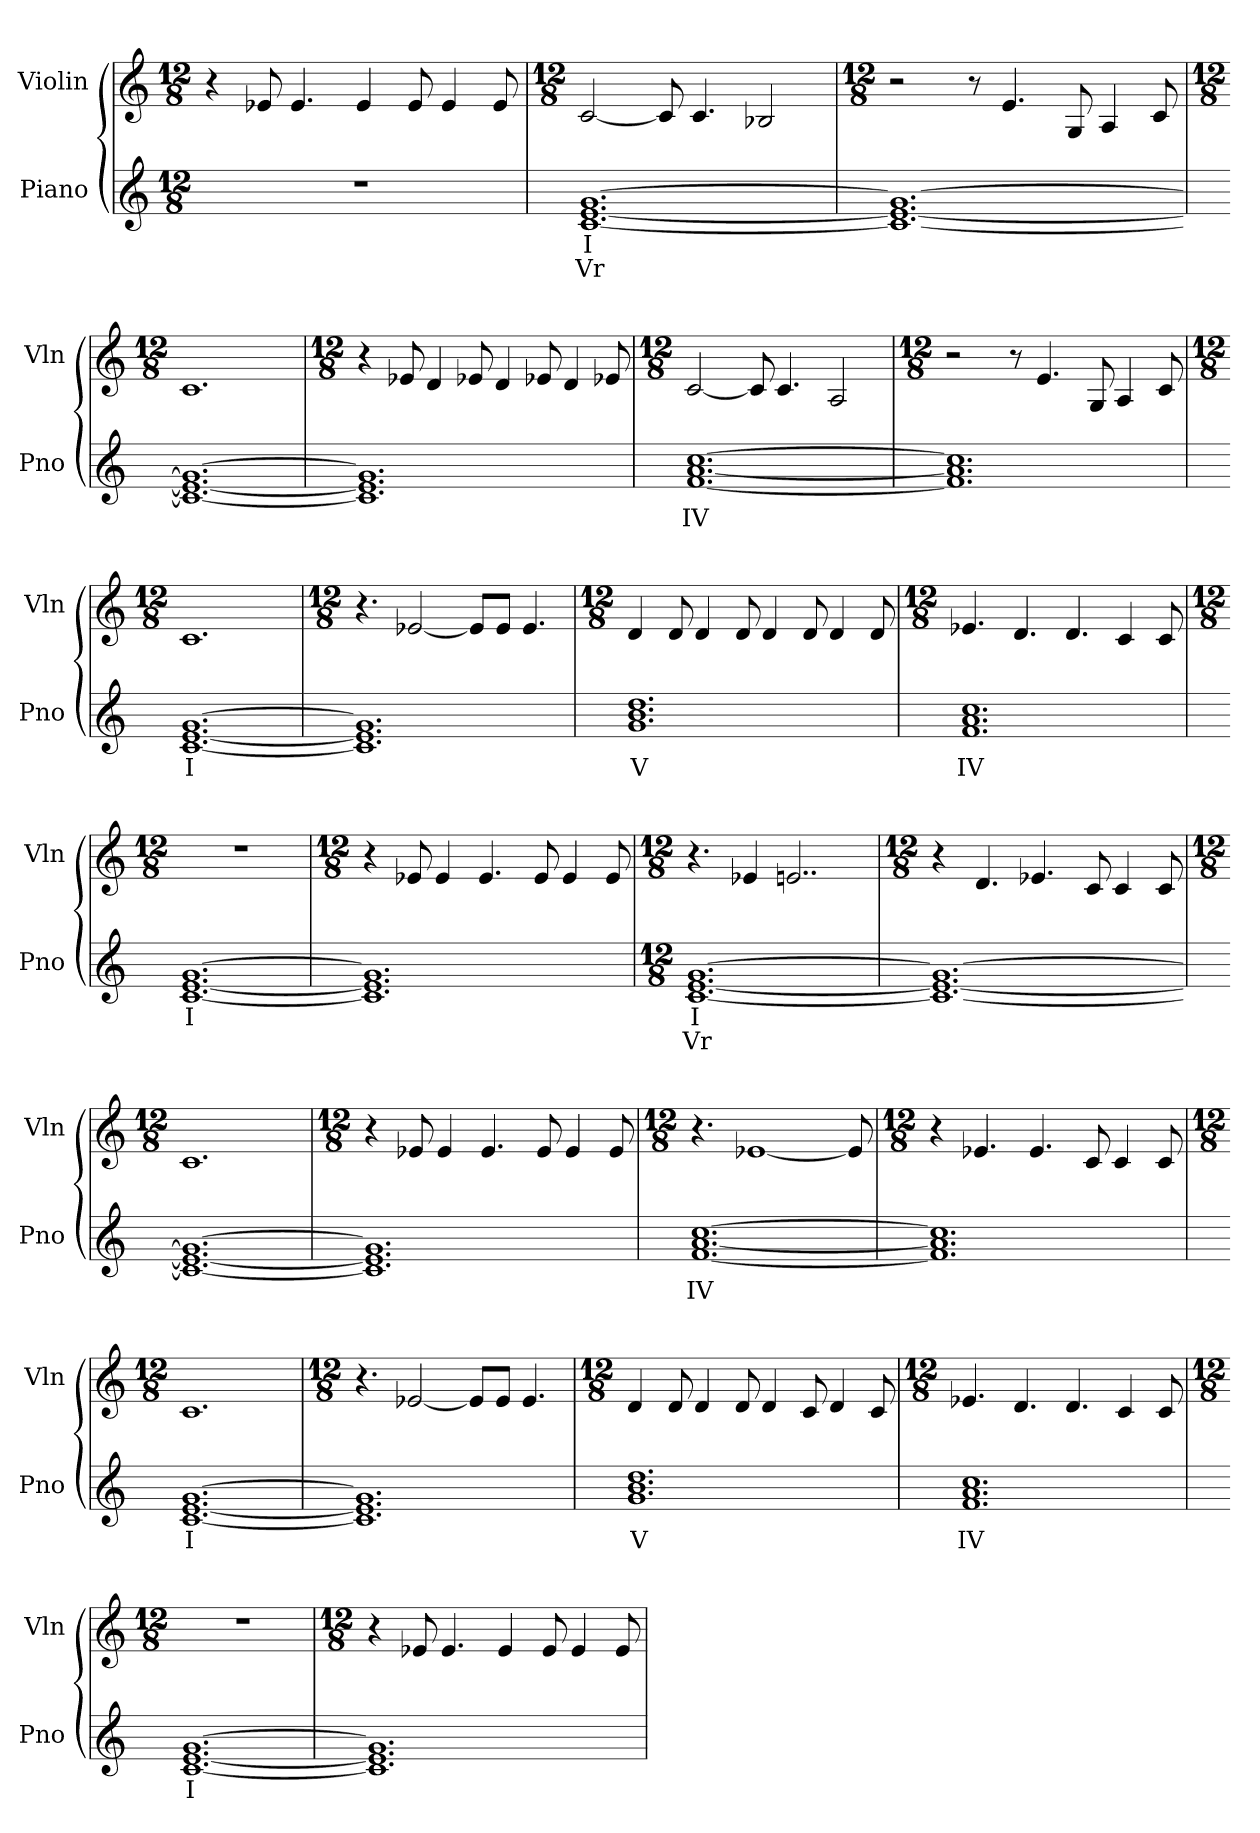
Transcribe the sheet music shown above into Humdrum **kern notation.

**kern	**text	**text	**kern
*part2	*part2	*part2	*part1
*staff2	*staff2	*staff2	*staff1
*I"Piano	*	*	*I"Violin
*I'Pno	*	*	*I'Vln
*k[]	*	*	*
*C:	*	*	*
*M12/8	*	*	*M12/8
=	=	=	=
1.r	.	.	4r
.	.	.	8e-X
.	.	.	4.e-
.	.	.	4e-
.	.	.	8e-
.	.	.	4e-
.	.	.	8e-
=	=	=	=
*k[]	*	*	*
*C:	*	*	*
*	*	*	*M12/8
[1.c [1.e [1.g	I	Vr	[2c
.	.	.	8c]
.	.	.	4.c
.	.	.	2B-X
=	=	=	=
*k[]	*	*	*
*C:	*	*	*
*	*	*	*M12/8
1.c_ 1.e_ 1.g_	.	.	2r
.	.	.	8r
.	.	.	4.e
.	.	.	8G
.	.	.	4A
.	.	.	8c
=	=	=	=
*k[]	*	*	*
*C:	*	*	*
*	*	*	*M12/8
1.c_ 1.e_ 1.g_	.	.	1.c
=	=	=	=
*k[]	*	*	*
*C:	*	*	*
*	*	*	*M12/8
1.c] 1.e] 1.g]	.	.	4r
.	.	.	8e-X
.	.	.	4d
.	.	.	8e-X
.	.	.	4d
.	.	.	8e-X
.	.	.	4d
.	.	.	8e-X
=	=	=	=
*k[]	*	*	*
*C:	*	*	*
*	*	*	*M12/8
[1.f [1.a [1.cc	IV	.	[2c
.	.	.	8c]
.	.	.	4.c
.	.	.	2A
=	=	=	=
*k[]	*	*	*
*C:	*	*	*
*	*	*	*M12/8
1.f] 1.a] 1.cc]	.	.	2r
.	.	.	8r
.	.	.	4.e
.	.	.	8G
.	.	.	4A
.	.	.	8c
=	=	=	=
*k[]	*	*	*
*C:	*	*	*
*	*	*	*M12/8
[1.c [1.e [1.g	I	.	1.c
=	=	=	=
*k[]	*	*	*
*C:	*	*	*
*	*	*	*M12/8
1.c] 1.e] 1.g]	.	.	4.r
.	.	.	[2e-X
.	.	.	8e-L]
.	.	.	8e-J
.	.	.	4.e-
=	=	=	=
*k[]	*	*	*
*C:	*	*	*
*	*	*	*M12/8
1.g 1.b 1.dd	V	.	4d
.	.	.	8d
.	.	.	4d
.	.	.	8d
.	.	.	4d
.	.	.	8d
.	.	.	4d
.	.	.	8d
=	=	=	=
*k[]	*	*	*
*C:	*	*	*
*	*	*	*M12/8
1.f 1.a 1.cc	IV	.	4.e-X
.	.	.	4.d
.	.	.	4.d
.	.	.	4c
.	.	.	8c
=	=	=	=
*k[]	*	*	*
*C:	*	*	*
*	*	*	*M12/8
[1.c [1.e [1.g	I	.	1.r
=	=	=	=
*k[]	*	*	*
*C:	*	*	*
*	*	*	*M12/8
1.c] 1.e] 1.g]	.	.	4r
.	.	.	8e-X
.	.	.	4e-
.	.	.	4.e-
.	.	.	8e-
.	.	.	4e-
.	.	.	8e-
=	=	=	=
*k[]	*	*	*
*C:	*	*	*
*M12/8	*	*	*M12/8
[1.c [1.e [1.g	I	Vr	4.r
.	.	.	4e-X
.	.	.	2..en
=	=	=	=
*k[]	*	*	*
*C:	*	*	*
*	*	*	*M12/8
1.c_ 1.e_ 1.g_	.	.	4r
.	.	.	4.d
.	.	.	4.e-X
.	.	.	8c
.	.	.	4c
.	.	.	8c
=	=	=	=
*k[]	*	*	*
*C:	*	*	*
*	*	*	*M12/8
1.c_ 1.e_ 1.g_	.	.	1.c
=	=	=	=
*k[]	*	*	*
*C:	*	*	*
*	*	*	*M12/8
1.c] 1.e] 1.g]	.	.	4r
.	.	.	8e-X
.	.	.	4e-
.	.	.	4.e-
.	.	.	8e-
.	.	.	4e-
.	.	.	8e-
=	=	=	=
*k[]	*	*	*
*C:	*	*	*
*	*	*	*M12/8
[1.f [1.a [1.cc	IV	.	4.r
.	.	.	[1e-X
.	.	.	8e-]
=	=	=	=
*k[]	*	*	*
*C:	*	*	*
*	*	*	*M12/8
1.f] 1.a] 1.cc]	.	.	4r
.	.	.	4.e-X
.	.	.	4.e-
.	.	.	8c
.	.	.	4c
.	.	.	8c
=	=	=	=
*k[]	*	*	*
*C:	*	*	*
*	*	*	*M12/8
[1.c [1.e [1.g	I	.	1.c
=	=	=	=
*k[]	*	*	*
*C:	*	*	*
*	*	*	*M12/8
1.c] 1.e] 1.g]	.	.	4.r
.	.	.	[2e-X
.	.	.	8e-L]
.	.	.	8e-J
.	.	.	4.e-
=	=	=	=
*k[]	*	*	*
*C:	*	*	*
*	*	*	*M12/8
1.g 1.b 1.dd	V	.	4d
.	.	.	8d
.	.	.	4d
.	.	.	8d
.	.	.	4d
.	.	.	8c
.	.	.	4d
.	.	.	8c
=	=	=	=
*k[]	*	*	*
*C:	*	*	*
*	*	*	*M12/8
1.f 1.a 1.cc	IV	.	4.e-X
.	.	.	4.d
.	.	.	4.d
.	.	.	4c
.	.	.	8c
=	=	=	=
*k[]	*	*	*
*C:	*	*	*
*	*	*	*M12/8
[1.c [1.e [1.g	I	.	1.r
=	=	=	=
*k[]	*	*	*
*C:	*	*	*
*	*	*	*M12/8
1.c] 1.e] 1.g]	.	.	4r
.	.	.	8e-X
.	.	.	4.e-
.	.	.	4e-
.	.	.	8e-
.	.	.	4e-
.	.	.	8e-
=	=	=	=
*-	*-	*-	*-
